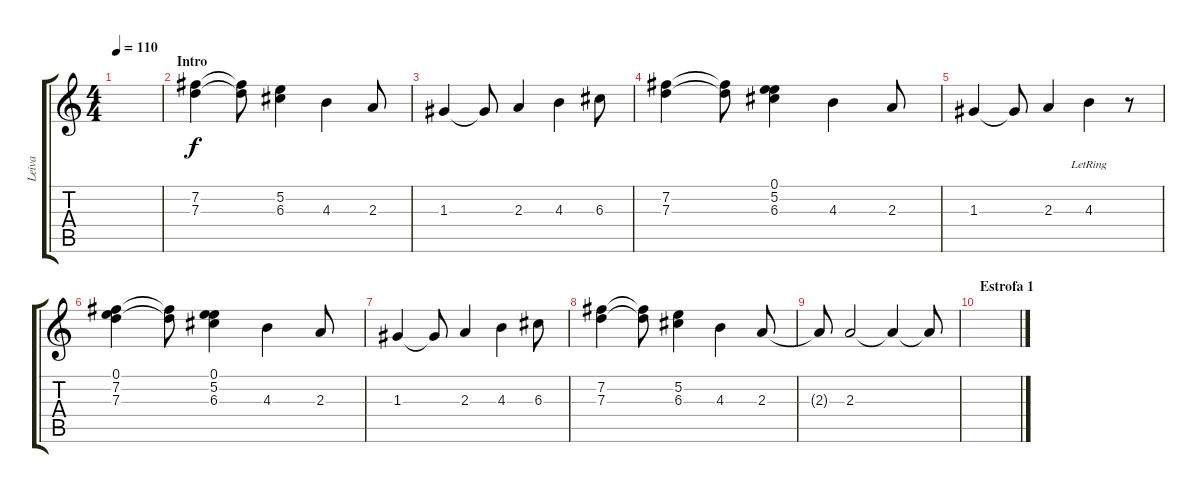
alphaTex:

\track ("Leiva" "Leiva") {instrument acousticguitarsteel}
\staff {score tabs}
\tuning (E4 B3 G3 D3 A2 E2) {hide}
\ts (4 4)
\tempo 110
\clef g2
\ks c
|
\section ("" "Intro")
(7.2 7.3).4 (7.2{t} 7.3{t}).8 (5.2 6.3).4 4.3.4 2.3.8 |
1.3.4 1.3{t}.8 2.3.4 4.3.4 6.3.8 |
(7.2 7.3).4 (7.2{t} 7.3{t}).8 (0.1 5.2 6.3).4 4.3.4 2.3.8 |
1.3.4 1.3{t}.8 2.3.4 4.3{lr}.4 r.8 |
(0.1 7.2 7.3).4 (7.2{t} 7.3{t}).8 (0.1 5.2 6.3).4 4.3.4 2.3.8 |
1.3.4 1.3{t}.8 2.3.4 4.3.4 6.3.8 |
(7.2 7.3).4 (7.2{t} 7.3{t}).8 (5.2 6.3).4 4.3.4 2.3.8 |
2.3{t}.8 2.3.2 2.3{t}.4 2.3{t}.8 |
\section ("" "Estrofa 1")
